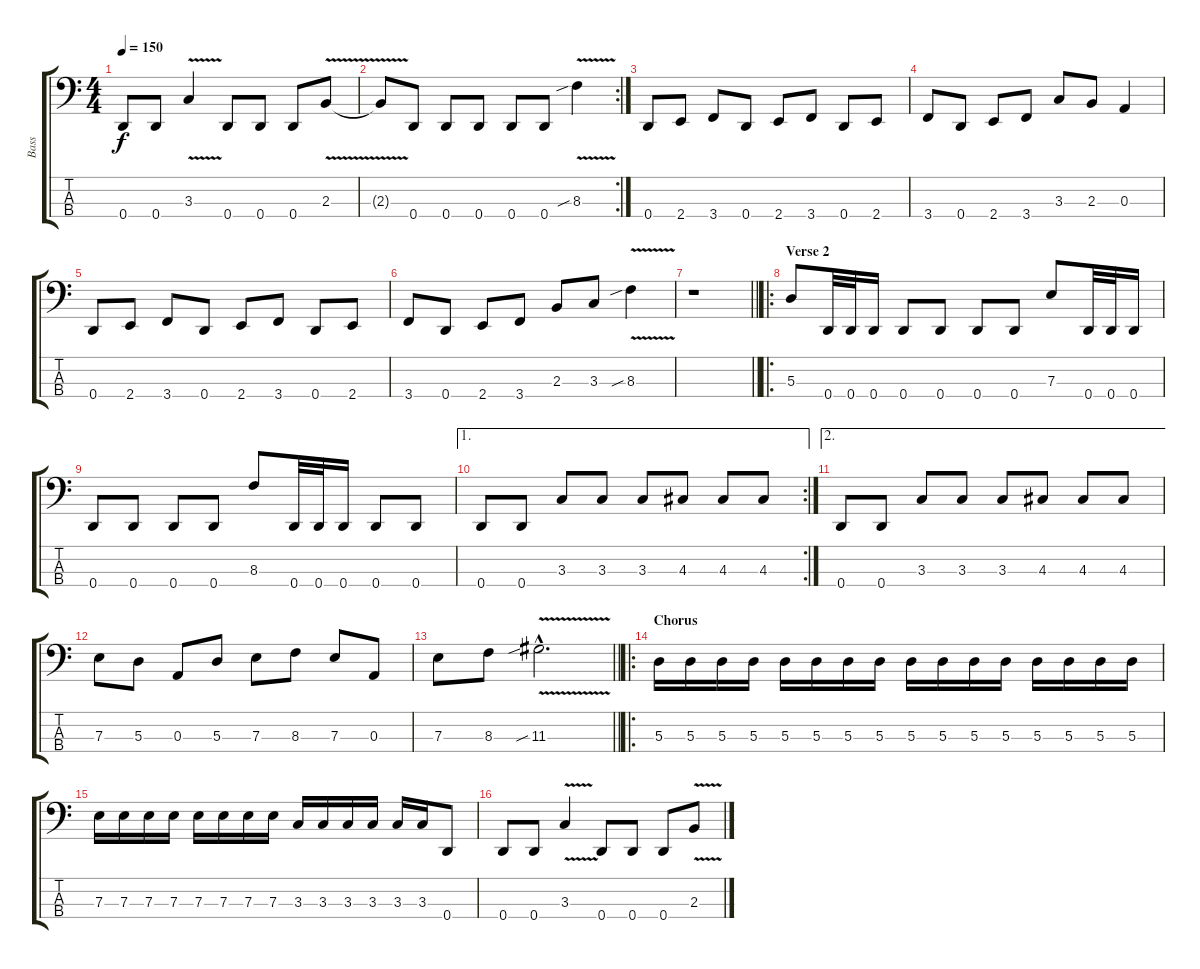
\track ("Bass" "Bass") {instrument electricbasspick}
\staff {score tabs}
\tuning (G2 D2 A1 D1) {hide}
\ts (4 4)
\tempo 150
\clef f4
\ks c
0.4.8{dy f} 0.4.8 3.3{v}.4 0.4.8 0.4.8 0.4.8 2.3{v}.8 |
\rc 2
2.3{t}.8 0.4.8 0.4.8 0.4.8 0.4.8 0.4.8 8.3{v sib}.4 |
0.4.8 2.4.8 3.4.8 0.4.8 2.4.8 3.4.8 0.4.8 2.4.8 |
3.4.8 0.4.8 2.4.8 3.4.8 3.3.8 2.3.8 0.3.4 |
0.4.8 2.4.8 3.4.8 0.4.8 2.4.8 3.4.8 0.4.8 2.4.8 |
3.4.8 0.4.8 2.4.8 3.4.8 2.3.8 3.3.8 8.3{v sib}.4 |
\barLineRight lightlight
r.1 |
\ro
\section ("" "Verse 2")
5.3.8 0.4.32 0.4.32 0.4.16 0.4.8 0.4.8 0.4.8 0.4.8 7.3.8 0.4.32 0.4.32 0.4.16 |
0.4.8 0.4.8 0.4.8 0.4.8 8.3.8 0.4.32 0.4.32 0.4.16 0.4.8 0.4.8 |
\ae 1
\rc 2
0.4.8 0.4.8 3.3.8 3.3.8 3.3.8 4.3.8 4.3.8 4.3.8 |
\ae 2
0.4.8 0.4.8 3.3.8 3.3.8 3.3.8 4.3.8 4.3.8 4.3.8 |
7.3.8 5.3.8 0.3.8 5.3.8 7.3.8 8.3.8 7.3.8 0.3.8 |
\barLineRight lightlight
7.3.8 8.3.8 11.3{v sib hac}.2{d} |
\ro
\section ("" "Chorus")
5.3.16 5.3.16 5.3.16 5.3.16 5.3.16 5.3.16 5.3.16 5.3.16 5.3.16 5.3.16 5.3.16 5.3.16 5.3.16 5.3.16 5.3.16 5.3.16 |
7.3.16 7.3.16 7.3.16 7.3.16 7.3.16 7.3.16 7.3.16 7.3.16 3.3.16 3.3.16 3.3.16 3.3.16 3.3.16 3.3.16 0.4.8 |
0.4.8 0.4.8 3.3{v}.4 0.4.8 0.4.8 0.4.8 2.3{v}.8
